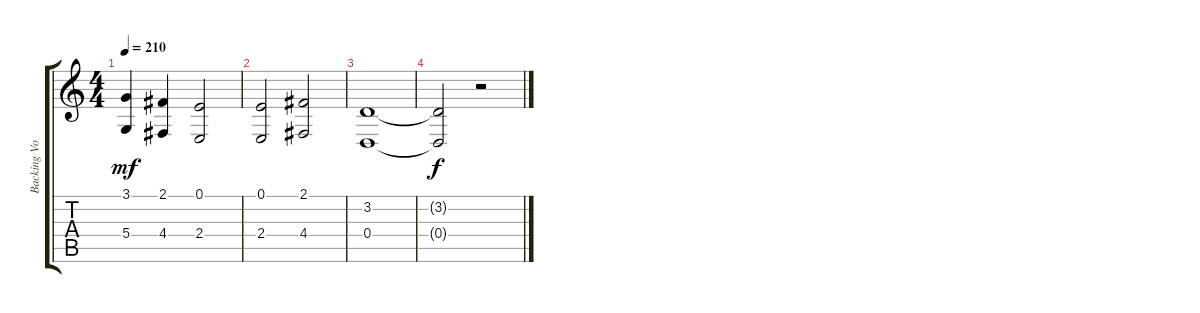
\track ("Backing Vocals" "Backing Vo") {instrument trumpet}
\staff {score tabs}
\tuning (E4 B3 G3 D3 A2 E2) {hide}
\ts (4 4)
\tempo 210
\clef g2
\ks c
(3.1 5.4).4{dy mf} (2.1 4.4).4 (0.1 2.4).2 |
(0.1 2.4).2 (2.1 4.4).2 |
(3.2 0.4).1 |
(3.2{t} 0.4{t}).2{dy f} r.2
